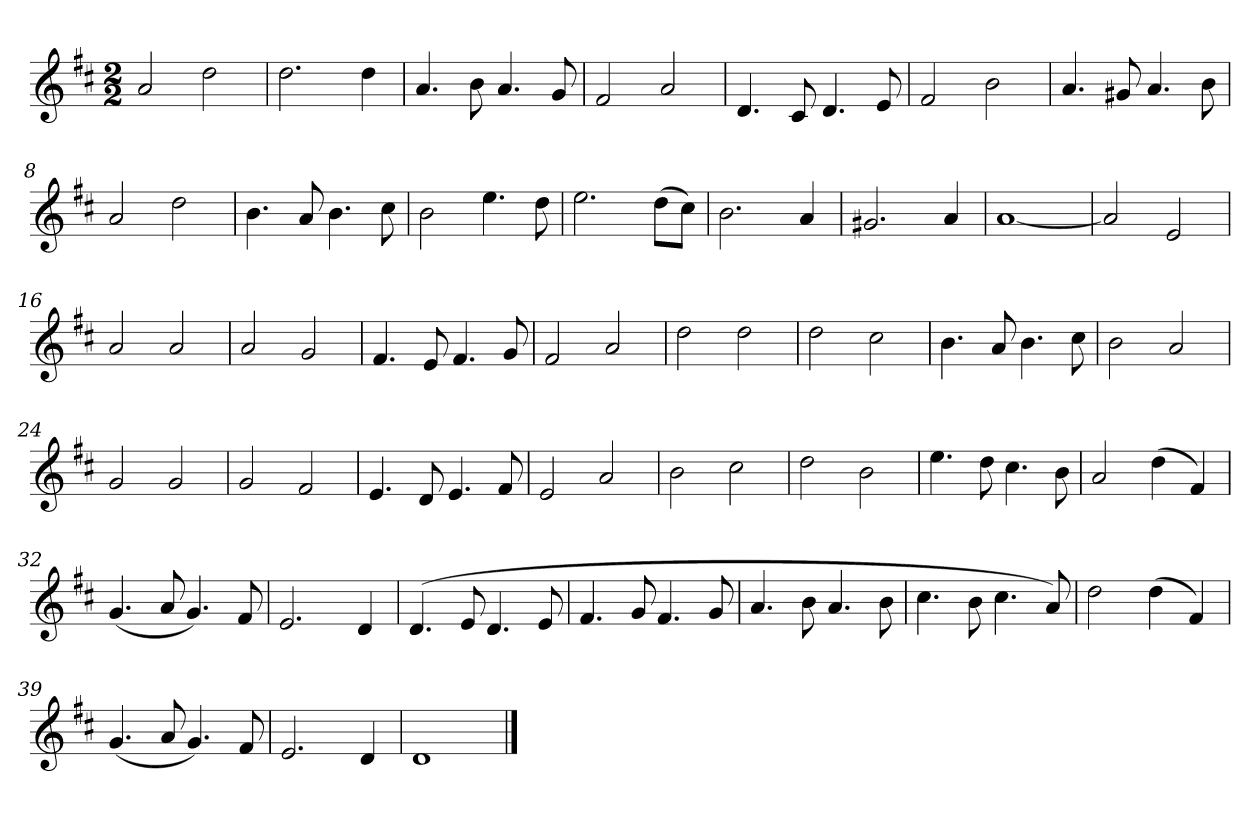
**kern
*part1
*staff1
*k[f#c#]
*M2/2
*MM120
=1
2a
2dd
=2
2.dd
4dd
=3
4.a
8b
4.a
8g
=4
2f#
2a
=5
4.d
8c#
4.d
8e
=6
2f#
2b
=7
4.a
8g#X
4.a
8b
=8
2a
2dd
=9
4.b
8a
4.b
8cc#
=10
2b
4.ee
8dd
=11
2.ee
(8ddL
8cc#J)
=12
2.b
4a
=13
2.g#X
4a
=14
[1a
=15
2a]
2e
=16
2a
2a
=17
2a
2g
=18
4.f#
8e
4.f#
8g
=19
2f#
2a
=20
2dd
2dd
=21
2dd
2cc#
=22
4.b
8a
4.b
8cc#
=23
2b
2a
=24
2g
2g
=25
2g
2f#
=26
4.e
8d
4.e
8f#
=27
2e
2a
=28
2b
2cc#
=29
2dd
2b
=30
4.ee
8dd
4.cc#
8b
=31
2a
(4dd
4f#)
=32
(4.g
8a
4.g)
8f#
=33
2.e
4d
=34
(4.d
8e
4.d
8e
=35
4.f#
8g
4.f#
8g
=36
4.a
8b
4.a
8b
=37
4.cc#
8b
4.cc#
8a)
=38
2dd
(4dd
4f#)
=39
(4.g
8a
4.g)
8f#
=40
2.e
4d
=41
1d
==
*-
